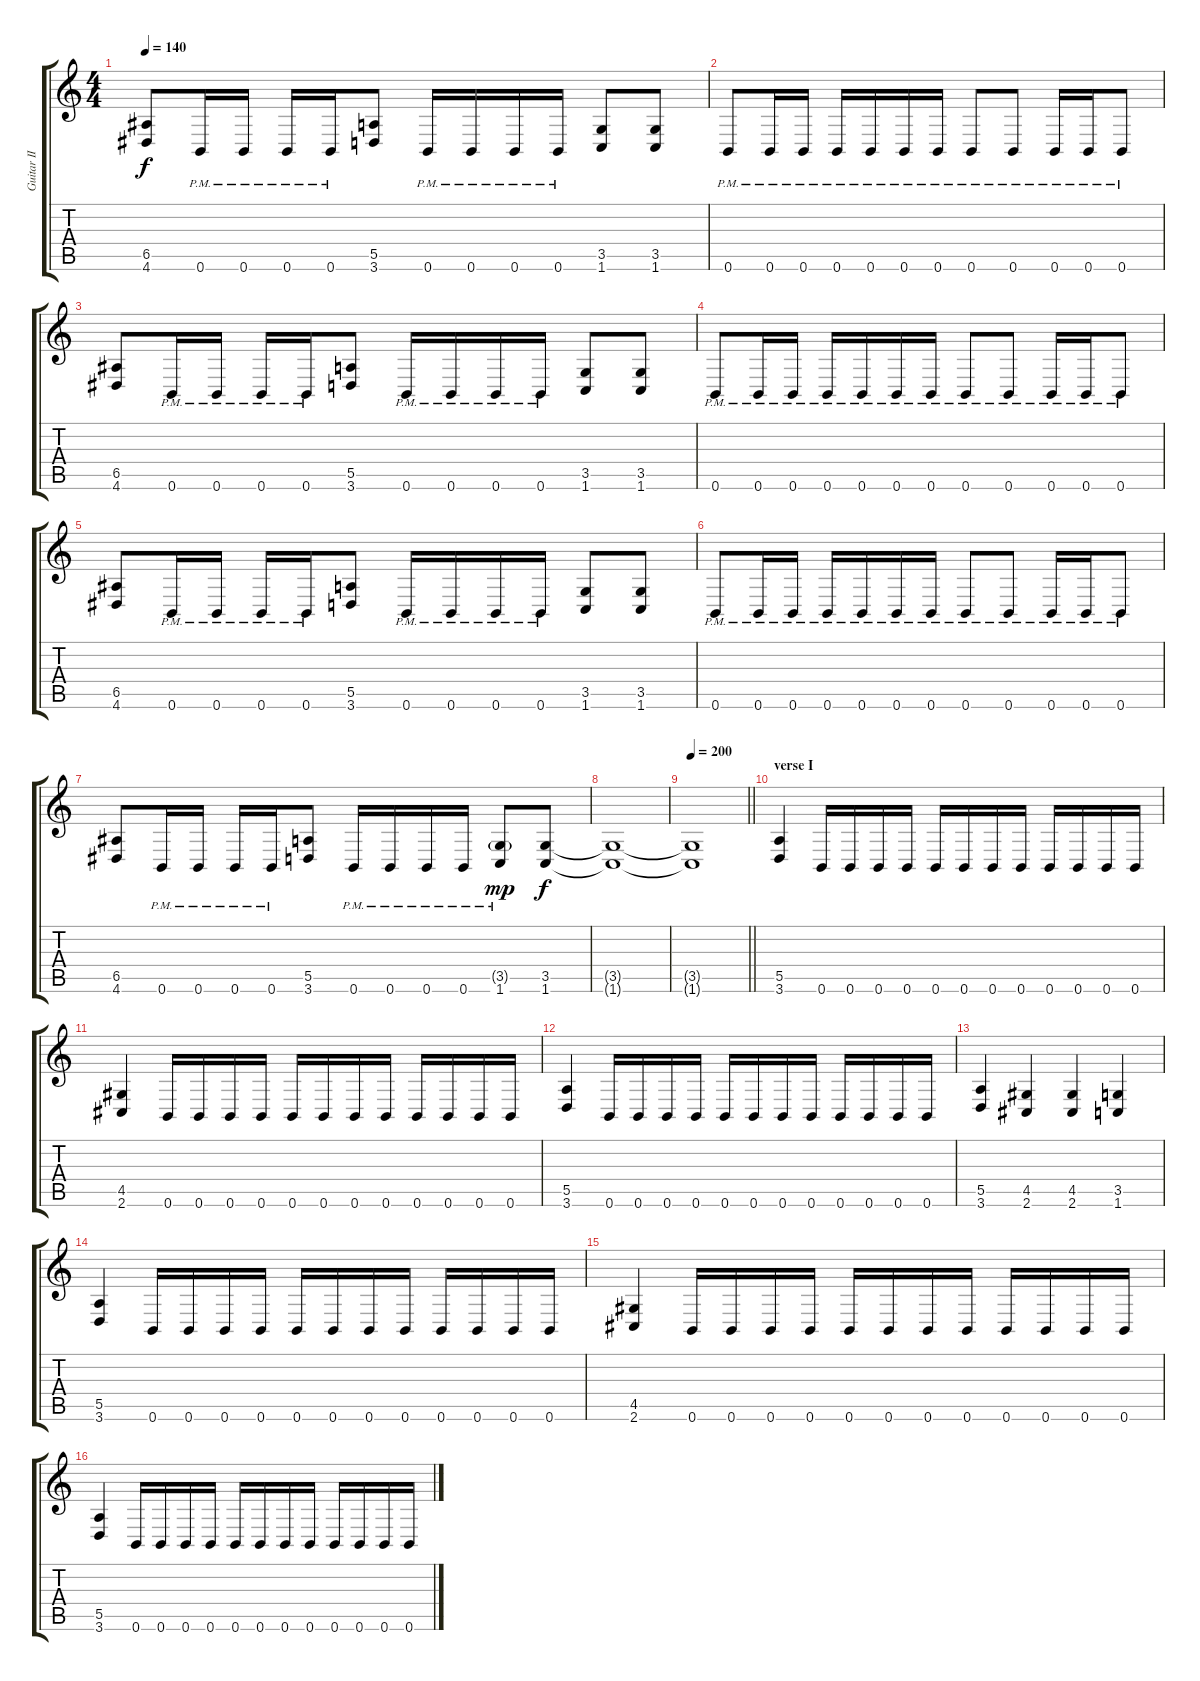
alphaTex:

\track ("Guitar II" "Guitar II") {instrument distortionguitar}
\staff {score tabs}
\tuning (B3 Gb3 D3 A2 E2 B1) {hide}
\ts (4 4)
\tempo 140
\clef g2
\ks c
(6.5 4.6).8{dy f} 0.6{pm}.16 0.6{pm}.16 0.6{pm}.16 0.6{pm}.16 (5.5 3.6).8 0.6{pm}.16 0.6{pm}.16 0.6{pm}.16 0.6{pm}.16 (3.5 1.6).8 (3.5 1.6).8 |
0.6{pm}.8 0.6{pm}.16 0.6{pm}.16 0.6{pm}.16 0.6{pm}.16 0.6{pm}.16 0.6{pm}.16 0.6{pm}.8 0.6{pm}.8 0.6{pm}.16 0.6{pm}.16 0.6{pm}.8 |
(6.5 4.6).8 0.6{pm}.16 0.6{pm}.16 0.6{pm}.16 0.6{pm}.16 (5.5 3.6).8 0.6{pm}.16 0.6{pm}.16 0.6{pm}.16 0.6{pm}.16 (3.5 1.6).8 (3.5 1.6).8 |
0.6{pm}.8 0.6{pm}.16 0.6{pm}.16 0.6{pm}.16 0.6{pm}.16 0.6{pm}.16 0.6{pm}.16 0.6{pm}.8 0.6{pm}.8 0.6{pm}.16 0.6{pm}.16 0.6{pm}.8 |
(6.5 4.6).8 0.6{pm}.16 0.6{pm}.16 0.6{pm}.16 0.6{pm}.16 (5.5 3.6).8 0.6{pm}.16 0.6{pm}.16 0.6{pm}.16 0.6{pm}.16 (3.5 1.6).8 (3.5 1.6).8 |
0.6{pm}.8 0.6{pm}.16 0.6{pm}.16 0.6{pm}.16 0.6{pm}.16 0.6{pm}.16 0.6{pm}.16 0.6{pm}.8 0.6{pm}.8 0.6{pm}.16 0.6{pm}.16 0.6{pm}.8 |
(6.5 4.6).8 0.6{pm}.16 0.6{pm}.16 0.6{pm}.16 0.6{pm}.16 (5.5 3.6).8 0.6{pm}.16 0.6{pm}.16 0.6{pm}.16 0.6{pm}.16 (3.5{g pm} 1.6{pm}).8{dy mp} (3.5 1.6).8{dy f} |
(3.5{t} 1.6{t}).1 |
\tempo 200
\barLineRight lightlight
(3.5{t} 1.6{t}).1 |
\section ("" "verse I")
(5.5 3.6).4 0.6.16 0.6.16 0.6.16 0.6.16 0.6.16 0.6.16 0.6.16 0.6.16 0.6.16 0.6.16 0.6.16 0.6.16 |
(4.5 2.6).4 0.6.16 0.6.16 0.6.16 0.6.16 0.6.16 0.6.16 0.6.16 0.6.16 0.6.16 0.6.16 0.6.16 0.6.16 |
(5.5 3.6).4 0.6.16 0.6.16 0.6.16 0.6.16 0.6.16 0.6.16 0.6.16 0.6.16 0.6.16 0.6.16 0.6.16 0.6.16 |
(5.5 3.6).4 (4.5 2.6).4 (4.5 2.6).4 (3.5 1.6).4 |
(5.5 3.6).4 0.6.16 0.6.16 0.6.16 0.6.16 0.6.16 0.6.16 0.6.16 0.6.16 0.6.16 0.6.16 0.6.16 0.6.16 |
(4.5 2.6).4 0.6.16 0.6.16 0.6.16 0.6.16 0.6.16 0.6.16 0.6.16 0.6.16 0.6.16 0.6.16 0.6.16 0.6.16 |
(5.5 3.6).4 0.6.16 0.6.16 0.6.16 0.6.16 0.6.16 0.6.16 0.6.16 0.6.16 0.6.16 0.6.16 0.6.16 0.6.16
